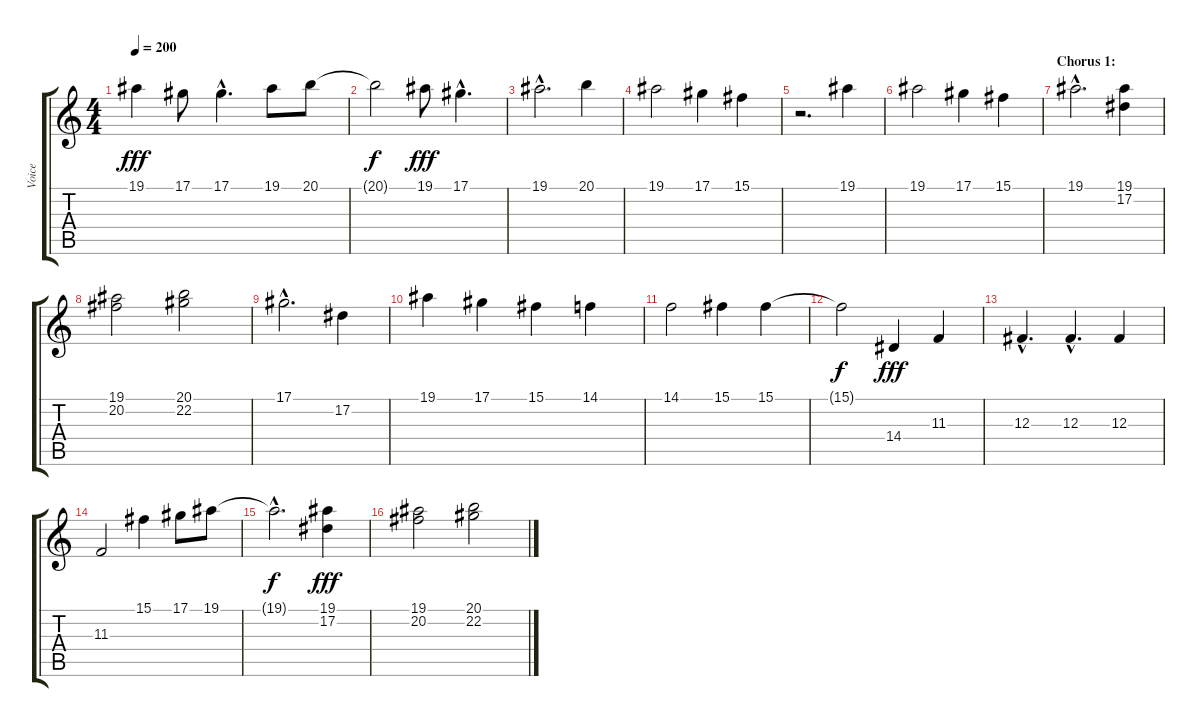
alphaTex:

\track ("Voice" "Voice") {instrument lead6voice}
\staff {score tabs}
\tuning (Eb4 Bb3 Gb3 Db3 Ab2 Eb2) {hide}
\ts (4 4)
\tempo 200
\clef g2
\ks c
19.1.4{dy fff} 17.1.8 17.1{hac}.4{d} 19.1.8 20.1.8 |
20.1{t}.2{dy f} 19.1.8{dy fff} 17.1{hac}.4{d} |
19.1{hac}.2{d} 20.1.4 |
19.1.2 17.1.4 15.1.4 |
r.2{d} 19.1.4 |
19.1.2 17.1.4 15.1.4 |
\section ("" "Chorus 1:")
19.1{hac}.2{d} (19.1 17.2).4 |
(19.1 20.2).2 (20.1 22.2).2 |
17.1{hac}.2{d} 17.2.4 |
19.1.4 17.1.4 15.1.4 14.1.4 |
14.1.2 15.1.4 15.1.4 |
15.1{t}.2{dy f} 14.4.4{dy fff} 11.3.4 |
12.3{hac}.4{d} 12.3{hac}.4{d} 12.3.4 |
11.3.2 15.1.4 17.1.8 19.1.8 |
19.1{hac t}.2{d dy f} (19.1 17.2).4{dy fff} |
(19.1 20.2).2 (20.1 22.2).2
